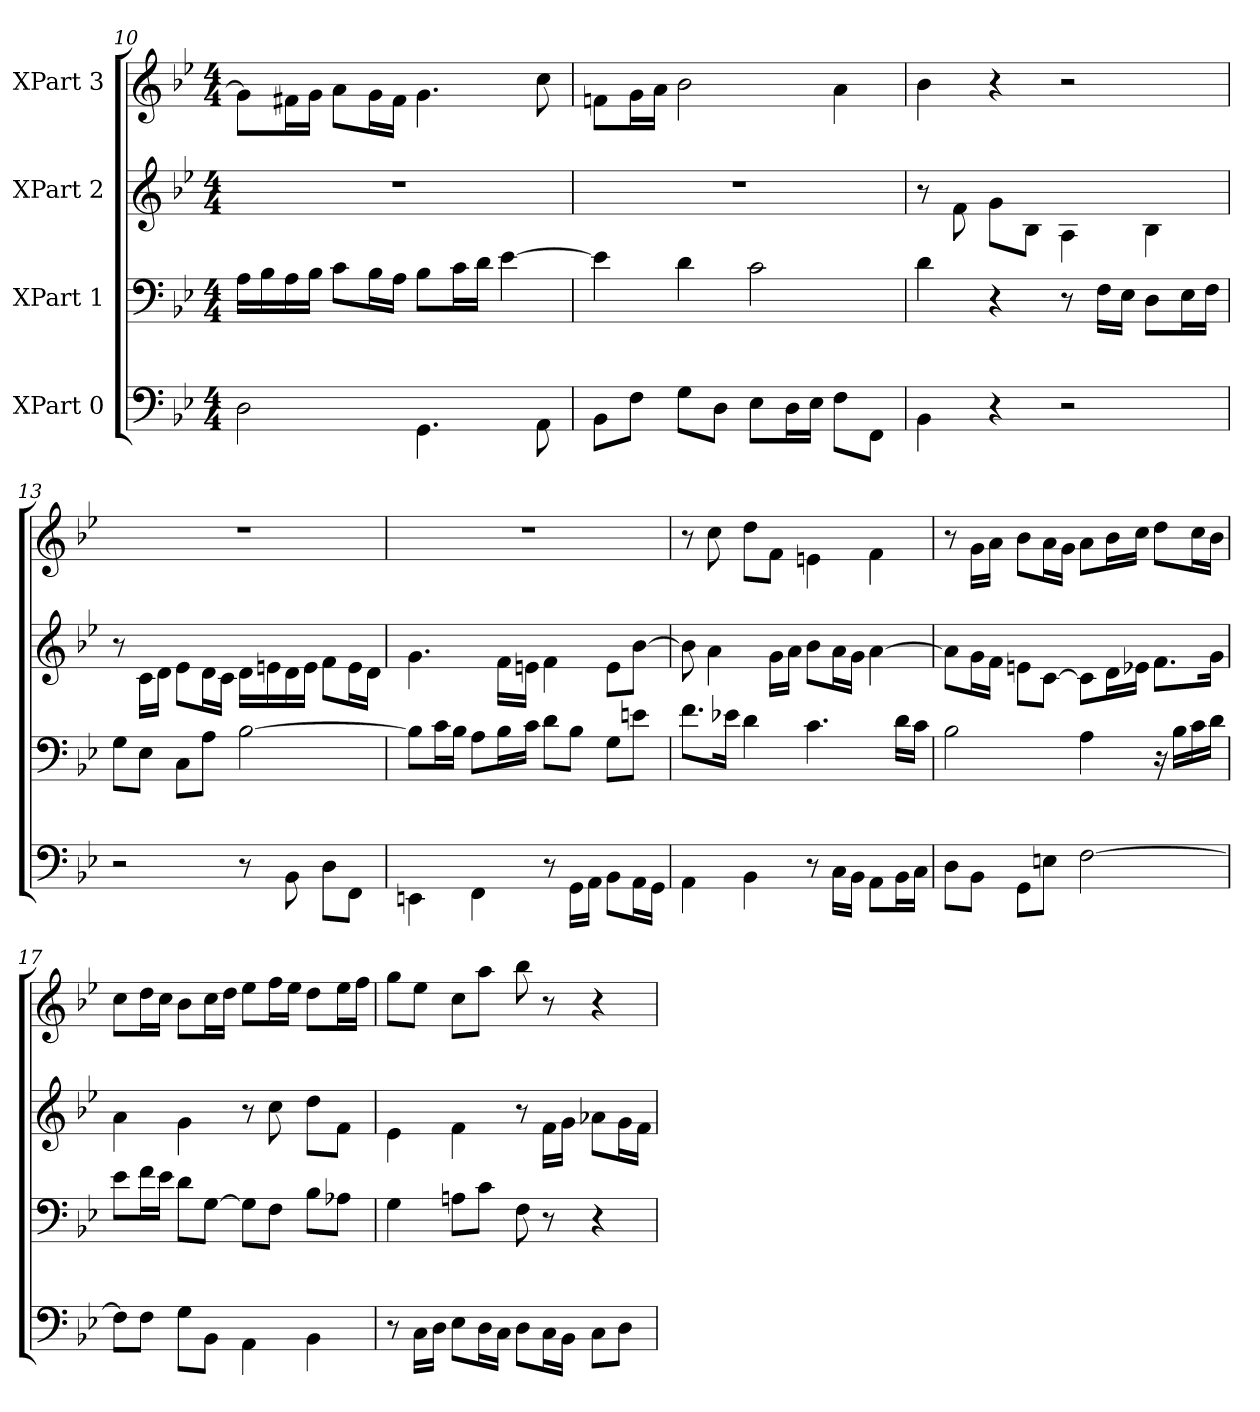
**kern	**kern	**kern	**kern
*part4	*part3	*part2	*part1
*staff4	*staff3	*staff2	*staff1
*I"XPart 0	*I"XPart 1	*I"XPart 2	*I"XPart 3
*clefF4	*clefF4	*clefG2	*clefG2
*k[b-e-]	*k[b-e-]	*k[b-e-]	*k[b-e-]
*M4/4	*M4/4	*M4/4	*M4/4
=10	=10	=10	=10
2D\	16A\L	1r	8g\L]
.	16B-\	.	.
.	16A\	.	16f#X\
.	16B-\J	.	16g\J
.	8c\L	.	8a\L
.	16B-\	.	16g\
.	16A\J	.	16f#\J
4.GG\	8B-\L	.	4.g\
.	16c\	.	.
.	16d\J	.	.
.	[4e-\	.	.
8AA\	.	.	8cc\
=11	=11	=11	=11
8BB-\L	4e-\]	1r	8fn\L
8F\J	.	.	16g\
.	.	.	16a\J
8G\L	4d\	.	2b-\
8D\J	.	.	.
8E-\L	2c\	.	.
16D\	.	.	.
16E-\J	.	.	.
8F\L	.	.	4a\
8FF\J	.	.	.
=12	=12	=12	=12
4BB-\	4d\	8r	4b-\
.	.	8f\	.
4r	4r	8g\L	4r
.	.	8B-\J	.
2r	8r	4A\	2r
.	16F\L	.	.
.	16E-\J	.	.
.	8D\L	4B-\	.
.	16E-\	.	.
.	16F\J	.	.
=13	=13	=13	=13
2r	8G\L	8r	1r
.	8E-\J	16c\L	.
.	.	16d\J	.
.	8C\L	8e-\L	.
.	8A\J	16d\	.
.	.	16c\J	.
8r	[2B-\	16d\L	.
.	.	16en\	.
8BB-\	.	16d\	.
.	.	16e\J	.
8D\L	.	8f\L	.
8FF\J	.	16e\	.
.	.	16d\J	.
=14	=14	=14	=14
4EEn\	8B-\L]	4.g\	1r
.	16c\	.	.
.	16B-\J	.	.
4FF\	8A\L	.	.
.	16B-\	16f\L	.
.	16c\J	16en\J	.
8r	8d\L	4f\	.
16GG\L	8B-\J	.	.
16AA\J	.	.	.
8BB-\L	8G\L	8e\L	.
16AA\	8en\J	[8b-\J	.
16GG\J	.	.	.
=15	=15	=15	=15
4AA\	8.f\L	8b-\]	8r
.	.	4a\	8cc\
.	16e-X\J	.	.
4BB-\	4d\	.	8dd\L
.	.	16g\L	8f\J
.	.	16a\J	.
8r	4.c\	8b-\L	4en\
16C\L	.	16a\	.
16BB-\J	.	16g\J	.
8AA\L	.	[4a\	4f\
16BB-\	16d\L	.	.
16C\J	16c\J	.	.
=16	=16	=16	=16
8D\L	2B-\	8a\L]	8r
8BB-\J	.	16g\	16g\L
.	.	16f\J	16a\J
8GG\L	.	8en\L	8b-\L
8En\J	.	[8c\J	16a\
.	.	.	16g\J
[2F\	4A\	8c\L]	8a\L
.	.	16d\	16b-\
.	.	16e-X\J	16cc\J
.	16r	8.f\L	8dd\L
.	16B-\L	.	.
.	16c\	.	16cc\
.	16d\J	16g\J	16b-\J
=17	=17	=17	=17
8F\L]	8e-\L	4a\	8cc\L
8F\J	16f\	.	16dd\
.	16e-\J	.	16cc\J
8G\L	8d\L	4g\	8b-\L
8BB-\J	[8G\J	.	16cc\
.	.	.	16dd\J
4AA\	8G\L]	8r	8ee-\L
.	8F\J	8cc\	16ff\
.	.	.	16ee-\J
4BB-\	8B-\L	8dd\L	8dd\L
.	8A-X\J	8f\J	16ee-\
.	.	.	16ff\J
=18	=18	=18	=18
8r	4G\	4e-\	8gg\L
16C\L	.	.	8ee-\J
16D\J	.	.	.
8E-\L	8An\L	4f\	8cc\L
16D\	8c\J	.	8aa\J
16C\J	.	.	.
8D\L	8F\	8r	8bb-\
16C\	8r	16f\L	8r
16BB-\J	.	16g\J	.
8C\L	4r	8a-X\L	4r
8D\J	.	16g\	.
.	.	16f\J	.
=	=	=	=
*-	*-	*-	*-
